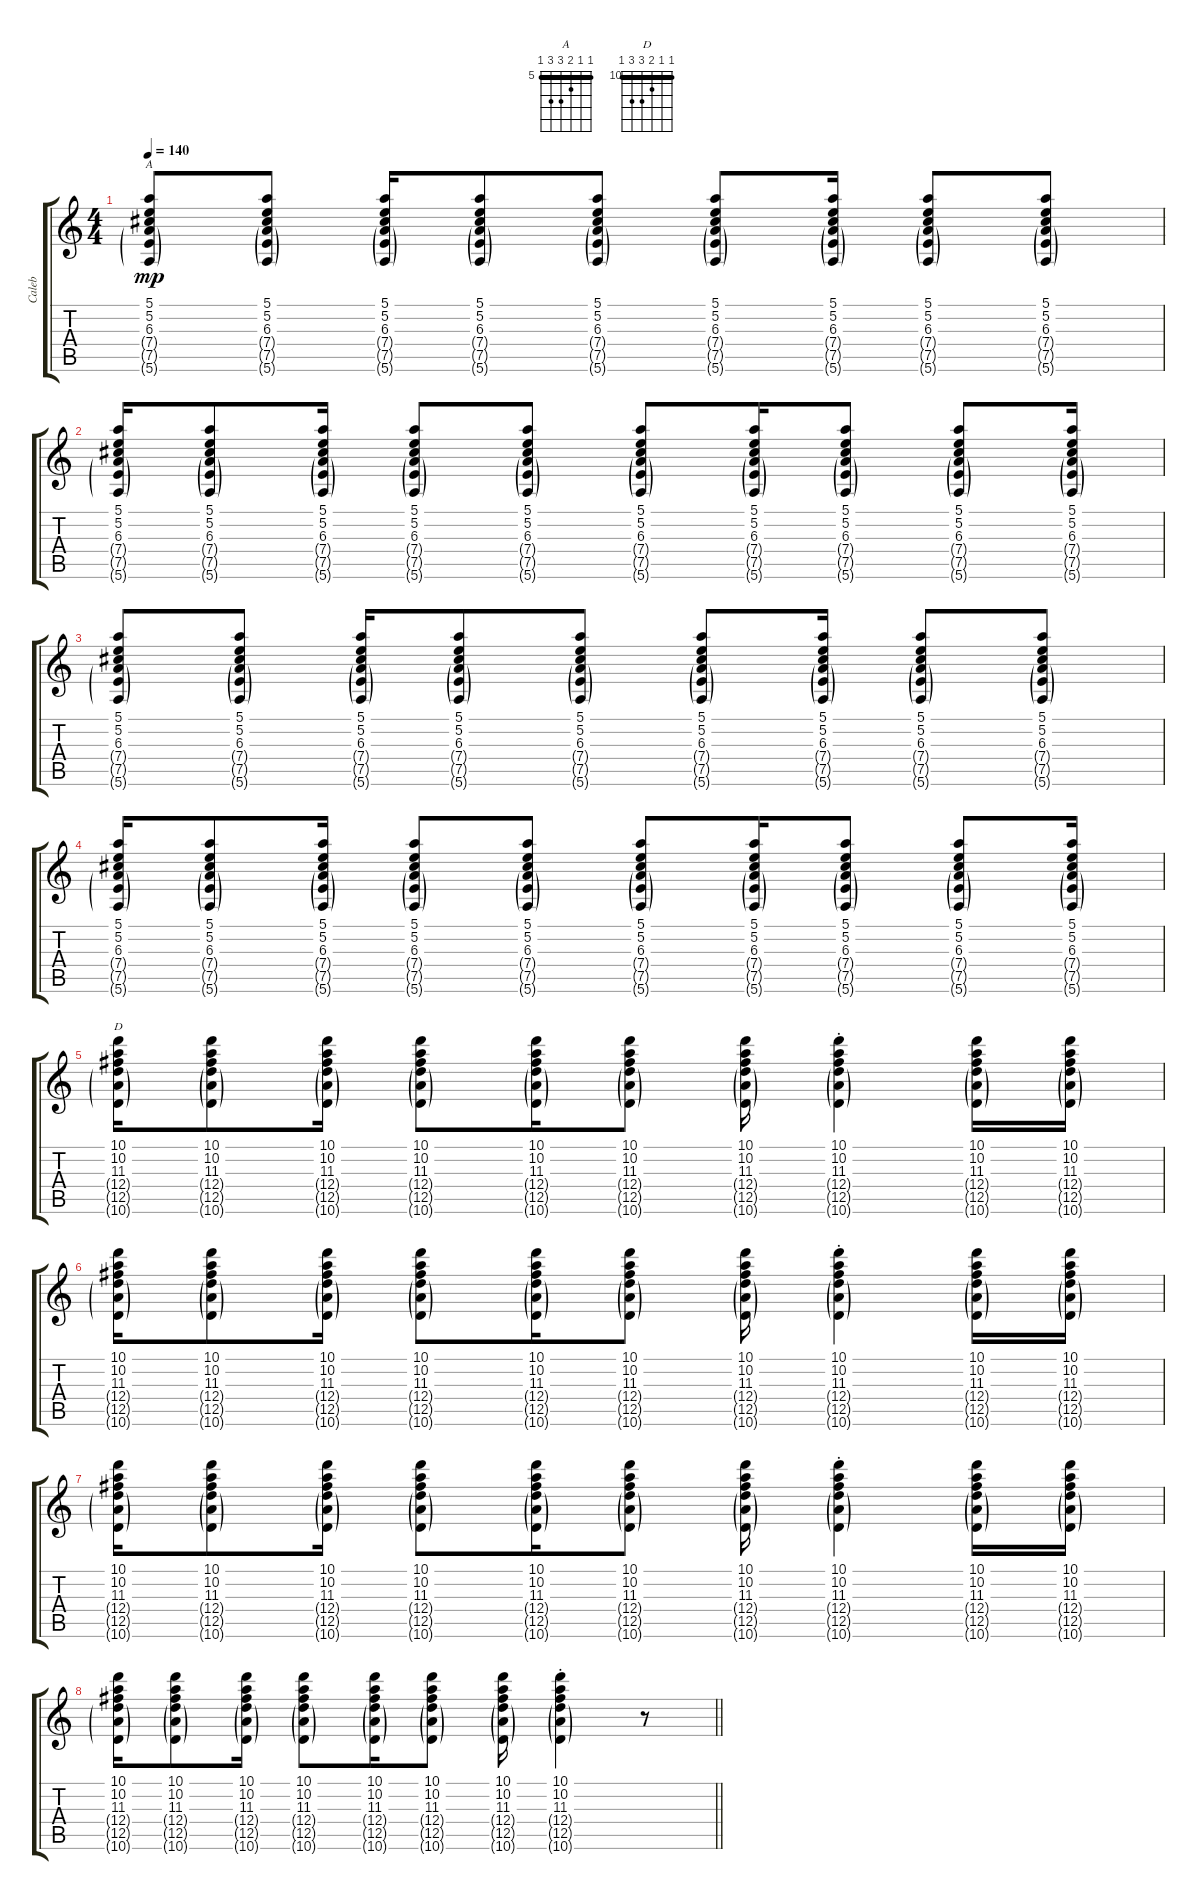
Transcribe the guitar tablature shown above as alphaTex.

\track ("Caleb" "Caleb") {instrument electricguitarclean}
\staff {score tabs}
\tuning (E4 B3 G3 D3 A2 E2) {hide}
\chord ("A" 5 5 6 7 7 5) {firstfret 5 barre 5}
\chord ("D" 10 10 11 12 12 10) {firstfret 10 barre 10}
\ts (4 4)
\tempo 140
\clef g2
\ks c
(5.1 5.2 6.3 7.4{g} 7.5{g} 5.6{g}).8{ch "A" dy mp} (5.1 5.2 6.3 7.4{g} 7.5{g} 5.6{g}).8 (5.1 5.2 6.3 7.4{g} 7.5{g} 5.6{g}).16 (5.1 5.2 6.3 7.4{g} 7.5{g} 5.6{g}).8 (5.1 5.2 6.3 7.4{g} 7.5{g} 5.6{g}).8 (5.1 5.2 6.3 7.4{g} 7.5{g} 5.6{g}).8 (5.1 5.2 6.3 7.4{g} 7.5{g} 5.6{g}).16 (5.1 5.2 6.3 7.4{g} 7.5{g} 5.6{g}).8 (5.1 5.2 6.3 7.4{g} 7.5{g} 5.6{g}).8 |
(5.1 5.2 6.3 7.4{g} 7.5{g} 5.6{g}).16 (5.1 5.2 6.3 7.4{g} 7.5{g} 5.6{g}).8 (5.1 5.2 6.3 7.4{g} 7.5{g} 5.6{g}).16 (5.1 5.2 6.3 7.4{g} 7.5{g} 5.6{g}).8 (5.1 5.2 6.3 7.4{g} 7.5{g} 5.6{g}).8 (5.1 5.2 6.3 7.4{g} 7.5{g} 5.6{g}).8 (5.1 5.2 6.3 7.4{g} 7.5{g} 5.6{g}).16 (5.1 5.2 6.3 7.4{g} 7.5{g} 5.6{g}).8 (5.1 5.2 6.3 7.4{g} 7.5{g} 5.6{g}).8 (5.1 5.2 6.3 7.4{g} 7.5{g} 5.6{g}).16 |
(5.1 5.2 6.3 7.4{g} 7.5{g} 5.6{g}).8 (5.1 5.2 6.3 7.4{g} 7.5{g} 5.6{g}).8 (5.1 5.2 6.3 7.4{g} 7.5{g} 5.6{g}).16 (5.1 5.2 6.3 7.4{g} 7.5{g} 5.6{g}).8 (5.1 5.2 6.3 7.4{g} 7.5{g} 5.6{g}).8 (5.1 5.2 6.3 7.4{g} 7.5{g} 5.6{g}).8 (5.1 5.2 6.3 7.4{g} 7.5{g} 5.6{g}).16 (5.1 5.2 6.3 7.4{g} 7.5{g} 5.6{g}).8 (5.1 5.2 6.3 7.4{g} 7.5{g} 5.6{g}).8 |
(5.1 5.2 6.3 7.4{g} 7.5{g} 5.6{g}).16 (5.1 5.2 6.3 7.4{g} 7.5{g} 5.6{g}).8 (5.1 5.2 6.3 7.4{g} 7.5{g} 5.6{g}).16 (5.1 5.2 6.3 7.4{g} 7.5{g} 5.6{g}).8 (5.1 5.2 6.3 7.4{g} 7.5{g} 5.6{g}).8 (5.1 5.2 6.3 7.4{g} 7.5{g} 5.6{g}).8 (5.1 5.2 6.3 7.4{g} 7.5{g} 5.6{g}).16 (5.1 5.2 6.3 7.4{g} 7.5{g} 5.6{g}).8 (5.1 5.2 6.3 7.4{g} 7.5{g} 5.6{g}).8 (5.1 5.2 6.3 7.4{g} 7.5{g} 5.6{g}).16 |
(10.1 10.2 11.3 12.4{g} 12.5{g} 10.6{g}).16{ch "D"} (10.1 10.2 11.3 12.4{g} 12.5{g} 10.6{g}).8 (10.1 10.2 11.3 12.4{g} 12.5{g} 10.6{g}).16 (10.1 10.2 11.3 12.4{g} 12.5{g} 10.6{g}).8 (10.1 10.2 11.3 12.4{g} 12.5{g} 10.6{g}).16 (10.1 10.2 11.3 12.4{g} 12.5{g} 10.6{g}).8 (10.1 10.2 11.3 12.4{g} 12.5{g} 10.6{g}).16 (10.1{st} 10.2{st} 11.3{st} 12.4{g} 12.5{g} 10.6{g}).4 (10.1 10.2 11.3 12.4{g} 12.5{g} 10.6{g}).16 (10.1 10.2 11.3 12.4{g} 12.5{g} 10.6{g}).16 |
(10.1 10.2 11.3 12.4{g} 12.5{g} 10.6{g}).16 (10.1 10.2 11.3 12.4{g} 12.5{g} 10.6{g}).8 (10.1 10.2 11.3 12.4{g} 12.5{g} 10.6{g}).16 (10.1 10.2 11.3 12.4{g} 12.5{g} 10.6{g}).8 (10.1 10.2 11.3 12.4{g} 12.5{g} 10.6{g}).16 (10.1 10.2 11.3 12.4{g} 12.5{g} 10.6{g}).8 (10.1 10.2 11.3 12.4{g} 12.5{g} 10.6{g}).16 (10.1{st} 10.2{st} 11.3{st} 12.4{g} 12.5{g} 10.6{g}).4 (10.1 10.2 11.3 12.4{g} 12.5{g} 10.6{g}).16 (10.1 10.2 11.3 12.4{g} 12.5{g} 10.6{g}).16 |
(10.1 10.2 11.3 12.4{g} 12.5{g} 10.6{g}).16 (10.1 10.2 11.3 12.4{g} 12.5{g} 10.6{g}).8 (10.1 10.2 11.3 12.4{g} 12.5{g} 10.6{g}).16 (10.1 10.2 11.3 12.4{g} 12.5{g} 10.6{g}).8 (10.1 10.2 11.3 12.4{g} 12.5{g} 10.6{g}).16 (10.1 10.2 11.3 12.4{g} 12.5{g} 10.6{g}).8 (10.1 10.2 11.3 12.4{g} 12.5{g} 10.6{g}).16 (10.1{st} 10.2{st} 11.3{st} 12.4{g} 12.5{g} 10.6{g}).4 (10.1 10.2 11.3 12.4{g} 12.5{g} 10.6{g}).16 (10.1 10.2 11.3 12.4{g} 12.5{g} 10.6{g}).16 |
\barLineRight lightlight
(10.1 10.2 11.3 12.4{g} 12.5{g} 10.6{g}).16 (10.1 10.2 11.3 12.4{g} 12.5{g} 10.6{g}).8 (10.1 10.2 11.3 12.4{g} 12.5{g} 10.6{g}).16 (10.1 10.2 11.3 12.4{g} 12.5{g} 10.6{g}).8 (10.1 10.2 11.3 12.4{g} 12.5{g} 10.6{g}).16 (10.1 10.2 11.3 12.4{g} 12.5{g} 10.6{g}).8 (10.1 10.2 11.3 12.4{g} 12.5{g} 10.6{g}).16 (10.1{st} 10.2{st} 11.3{st} 12.4{g st} 12.5{g st} 10.6{g st}).4 r.8
